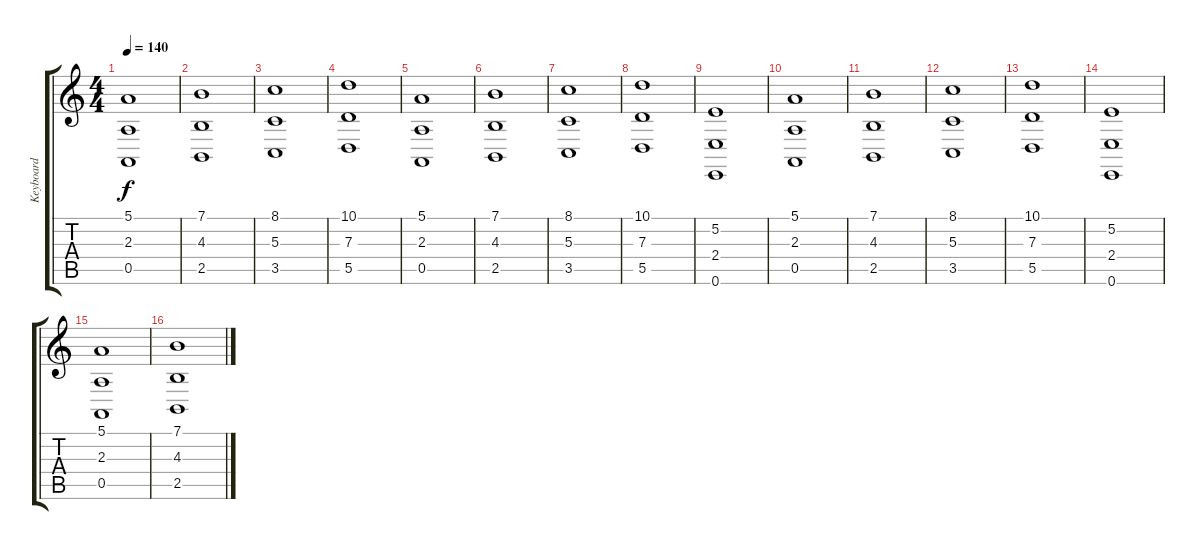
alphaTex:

\track ("Keyboard" "Keyboard") {instrument stringensemble1}
\staff {score tabs}
\tuning (E4 B3 G3 D3 A2 E2) {hide}
\ts (4 4)
\tempo 140
\clef g2
\ks c
(5.1 2.3 0.5).1{dy f volume 10 balance 8} |
(7.1 4.3 2.5).1 |
(8.1 5.3 3.5).1 |
(10.1 7.3 5.5).1 |
(5.1 2.3 0.5).1{balance 8} |
(7.1 4.3 2.5).1 |
(8.1 5.3 3.5).1 |
(10.1 7.3 5.5).1 |
(5.2 2.4 0.6).1 |
(5.1 2.3 0.5).1 |
(7.1 4.3 2.5).1 |
(8.1 5.3 3.5).1 |
(10.1 7.3 5.5).1 |
(5.2 2.4 0.6).1 |
(5.1 2.3 0.5).1 |
(7.1 4.3 2.5).1
